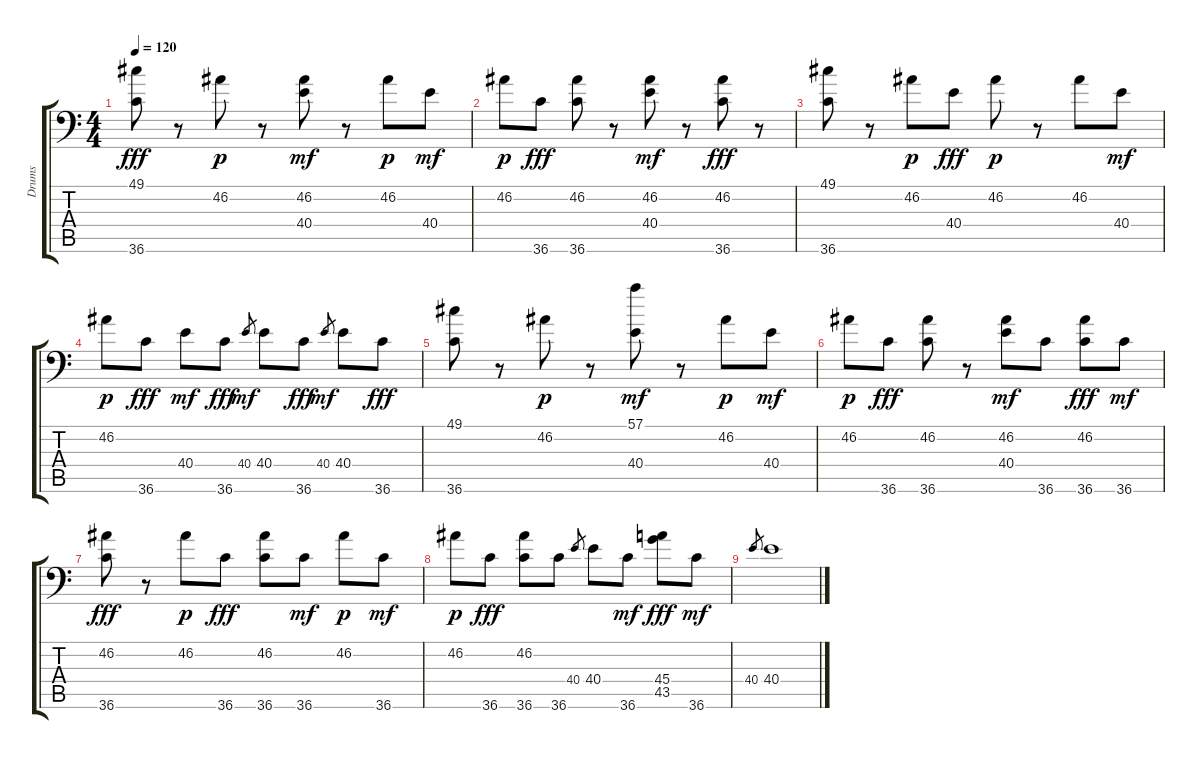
\track ("Drums" "Drums") {instrument acousticgrandpiano}
\staff {score tabs}
\tuning (C-1 C-1 C-1 C-1 C-1 C-1) {hide}
\ts (4 4)
\tempo 120
\clef f4
\ks c
(49.1 36.6).8{dy fff} r.8 46.2.8{dy p} r.8 (46.2 40.4).8{dy mf} r.8 46.2.8{dy p} 40.4.8{dy mf} |
46.2.8{dy p} 36.6.8{dy fff} (46.2 36.6).8 r.8 (46.2 40.4).8{dy mf} r.8 (46.2 36.6).8{dy fff} r.8 |
(49.1 36.6).8 r.8 46.2.8{dy p} 40.4.8{dy fff} 46.2.8{dy p} r.8 46.2.8 40.4.8{dy mf} |
46.2.8{dy p} 36.6.8{dy fff} 40.4.8{dy mf} 36.6.8{dy fff} 40.4.8{gr dy mf} 40.4.8 36.6.8{dy fff} 40.4.8{gr dy mf} 40.4.8 36.6.8{dy fff} |
(49.1 36.6).8 r.8 46.2.8{dy p} r.8 (57.1 40.4).8{dy mf} r.8 46.2.8{dy p} 40.4.8{dy mf} |
46.2.8{dy p} 36.6.8{dy fff} (46.2 36.6).8 r.8 (46.2 40.4).8{dy mf} 36.6.8 (46.2 36.6).8{dy fff} 36.6.8{dy mf} |
(46.2 36.6).8{dy fff} r.8 46.2.8{dy p} 36.6.8{dy fff} (46.2 36.6).8 36.6.8{dy mf} 46.2.8{dy p} 36.6.8{dy mf} |
46.2.8{dy p} 36.6.8{dy fff} (46.2 36.6).8 36.6.8 40.4.8{gr} 40.4.8 36.6.8{dy mf} (45.4 43.5).8{dy fff} 36.6.8{dy mf} |
40.4.8{gr} 40.4.1
